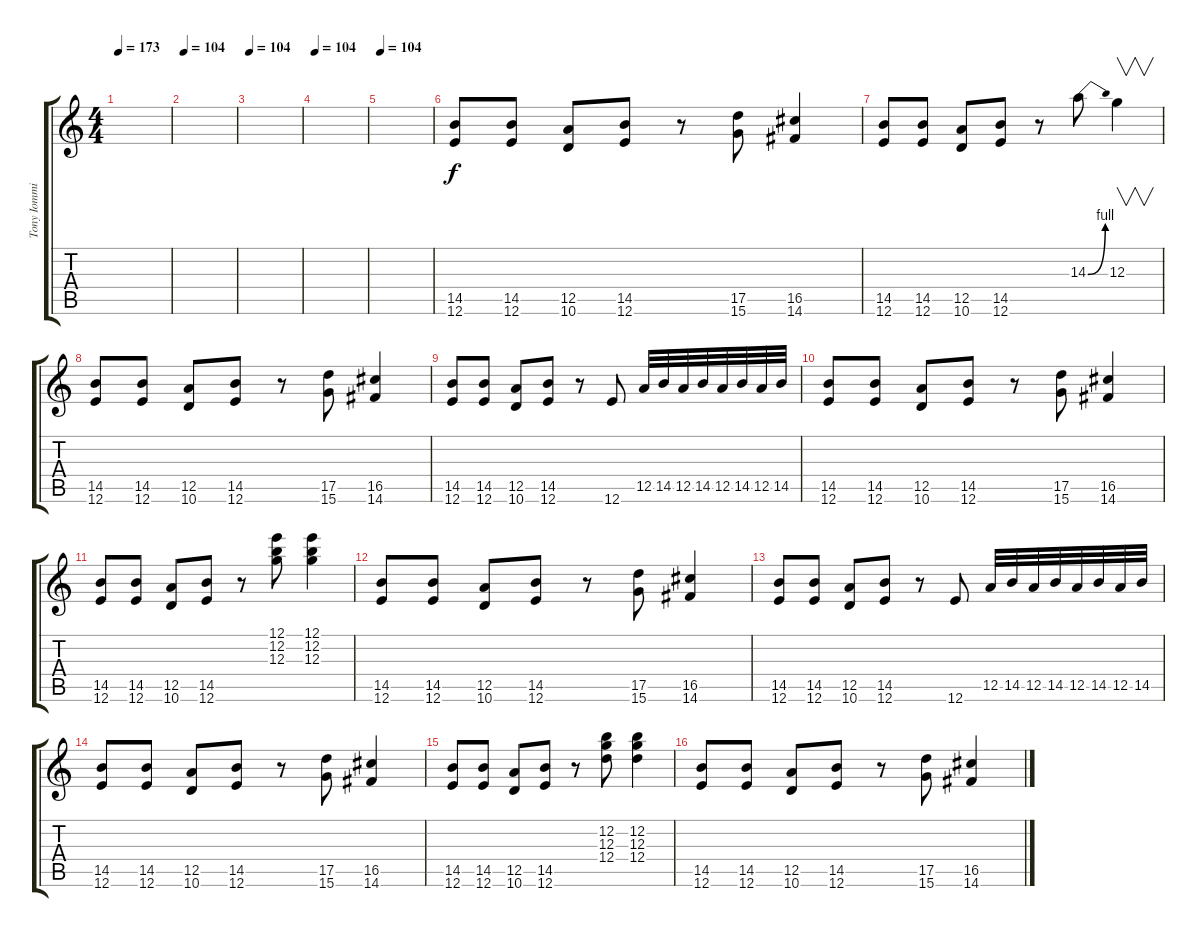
\track ("Tony Iommi" "Tony Iommi") {instrument distortionguitar}
\staff {score tabs}
\tuning (E4 B3 G3 D3 A2 E2) {hide}
\ts (4 4)
\tempo 173
\clef g2
\ks c
|
\tempo 104
|
\tempo 104
|
\tempo 104
|
\tempo 104
|
(14.5 12.6).8 (14.5 12.6).8 (12.5 10.6).8 (14.5 12.6).8 r.8 (17.5 15.6).8 (16.5 14.6).4 |
(14.5 12.6).8 (14.5 12.6).8 (12.5 10.6).8 (14.5 12.6).8 r.8 14.3{be (bend 0 0 60 4)}.8 12.3.4{v} |
(14.5 12.6).8 (14.5 12.6).8 (12.5 10.6).8 (14.5 12.6).8 r.8 (17.5 15.6).8 (16.5 14.6).4 |
(14.5 12.6).8 (14.5 12.6).8 (12.5 10.6).8 (14.5 12.6).8 r.8 12.6.8 12.5.32 14.5.32 12.5.32 14.5.32 12.5.32 14.5.32 12.5.32 14.5.32 |
(14.5 12.6).8 (14.5 12.6).8 (12.5 10.6).8 (14.5 12.6).8 r.8 (17.5 15.6).8 (16.5 14.6).4 |
(14.5 12.6).8 (14.5 12.6).8 (12.5 10.6).8 (14.5 12.6).8 r.8 (12.1 12.2 12.3).8 (12.1 12.2 12.3).4 |
(14.5 12.6).8 (14.5 12.6).8 (12.5 10.6).8 (14.5 12.6).8 r.8 (17.5 15.6).8 (16.5 14.6).4 |
(14.5 12.6).8 (14.5 12.6).8 (12.5 10.6).8 (14.5 12.6).8 r.8 12.6.8 12.5.32 14.5.32 12.5.32 14.5.32 12.5.32 14.5.32 12.5.32 14.5.32 |
(14.5 12.6).8 (14.5 12.6).8 (12.5 10.6).8 (14.5 12.6).8 r.8 (17.5 15.6).8 (16.5 14.6).4 |
(14.5 12.6).8 (14.5 12.6).8 (12.5 10.6).8 (14.5 12.6).8 r.8 (12.2 12.3 12.4).8 (12.2 12.3 12.4).4 |
(14.5 12.6).8 (14.5 12.6).8 (12.5 10.6).8 (14.5 12.6).8 r.8 (17.5 15.6).8 (16.5 14.6).4
